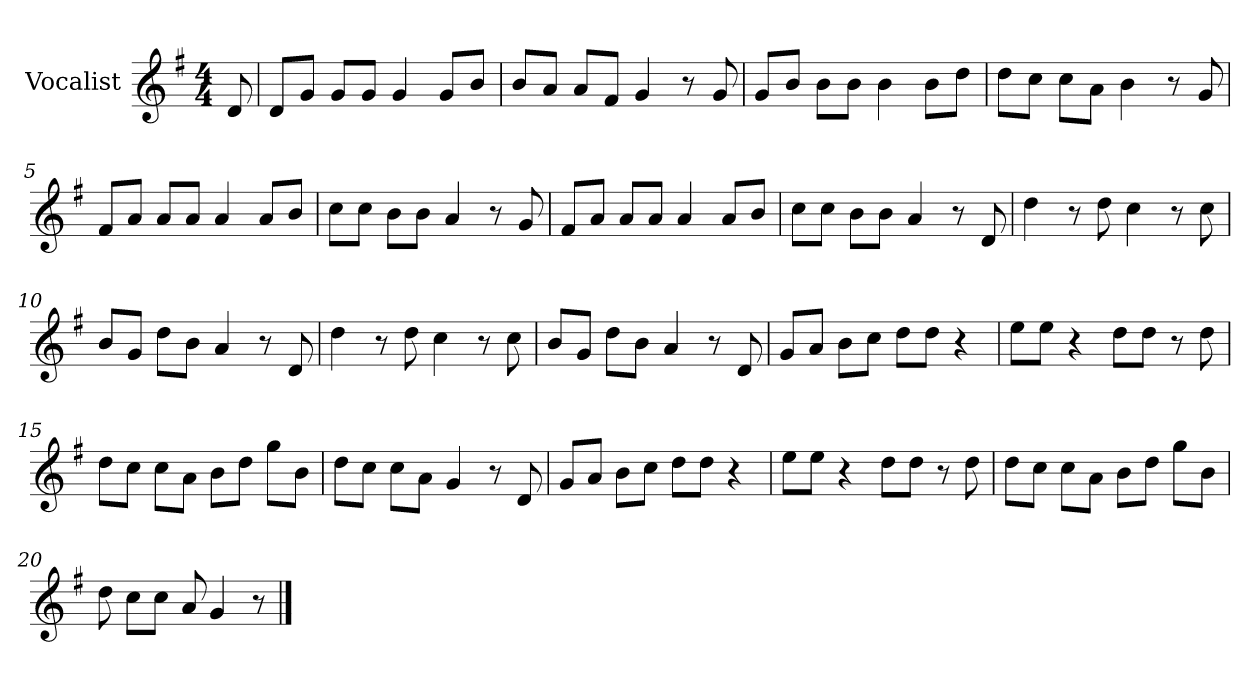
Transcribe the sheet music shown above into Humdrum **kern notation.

**kern
*part1
*staff1
*I"Vocalist
*k[f#]
*G:
*M4/4
=
8d
=1
8dL
8gJ
8gL
8gJ
4g
8gL
8bJ
=2
8bL
8aJ
8aL
8f#J
4g
8r
8g
=3
8gL
8bJ
8bL
8bJ
4b
8bL
8ddJ
=4
8ddL
8ccJ
8ccL
8aJ
4b
8r
8g
=5
8f#L
8aJ
8aL
8aJ
4a
8aL
8bJ
=6
8ccL
8ccJ
8bL
8bJ
4a
8r
8g
=7
8f#L
8aJ
8aL
8aJ
4a
8aL
8bJ
=8
8ccL
8ccJ
8bL
8bJ
4a
8r
8d
=9
4dd
8r
8dd
4cc
8r
8cc
=10
8bL
8gJ
8ddL
8bJ
4a
8r
8d
=11
4dd
8r
8dd
4cc
8r
8cc
=12
8bL
8gJ
8ddL
8bJ
4a
8r
8d
=13
8gL
8aJ
8bL
8ccJ
8ddL
8ddJ
4r
=14
8eeL
8eeJ
4r
8ddL
8ddJ
8r
8dd
=15
8ddL
8ccJ
8ccL
8aJ
8bL
8ddJ
8ggL
8bJ
=16
8ddL
8ccJ
8ccL
8aJ
4g
8r
8d
=17
8gL
8aJ
8bL
8ccJ
8ddL
8ddJ
4r
=18
8eeL
8eeJ
4r
8ddL
8ddJ
8r
8dd
=19
8ddL
8ccJ
8ccL
8aJ
8bL
8ddJ
8ggL
8bJ
=20
8dd
8ccL
8ccJ
8a
4g
8r
==
*-
